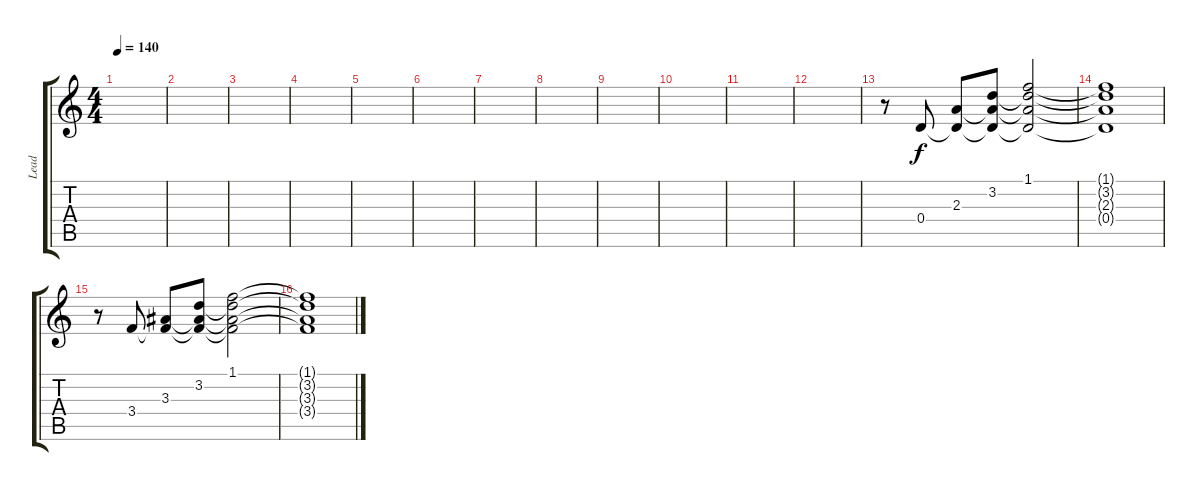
\track ("Lead" "Lead") {instrument overdrivenguitar}
\staff {score tabs}
\tuning (E4 B3 G3 D3 A2 E2) {hide}
\ts (4 4)
\tempo 140
\clef g2
\ks c
|
|
|
|
|
|
|
|
|
|
|
|
r.8{volume 11 instrument electricguitarclean} 0.4.8 (2.3 0.4{t}).8 (3.2 2.3{t} 0.4{t}).8 (1.1 3.2{t} 2.3{t} 0.4{t}).2 |
(1.1{t} 3.2{t} 2.3{t} 0.4{t}).1 |
r.8 3.4.8 (3.3 3.4{t}).8 (3.2 3.3{t} 3.4{t}).8 (1.1 3.2{t} 3.3{t} 3.4{t}).2 |
(1.1{t} 3.2{t} 3.3{t} 3.4{t}).1
